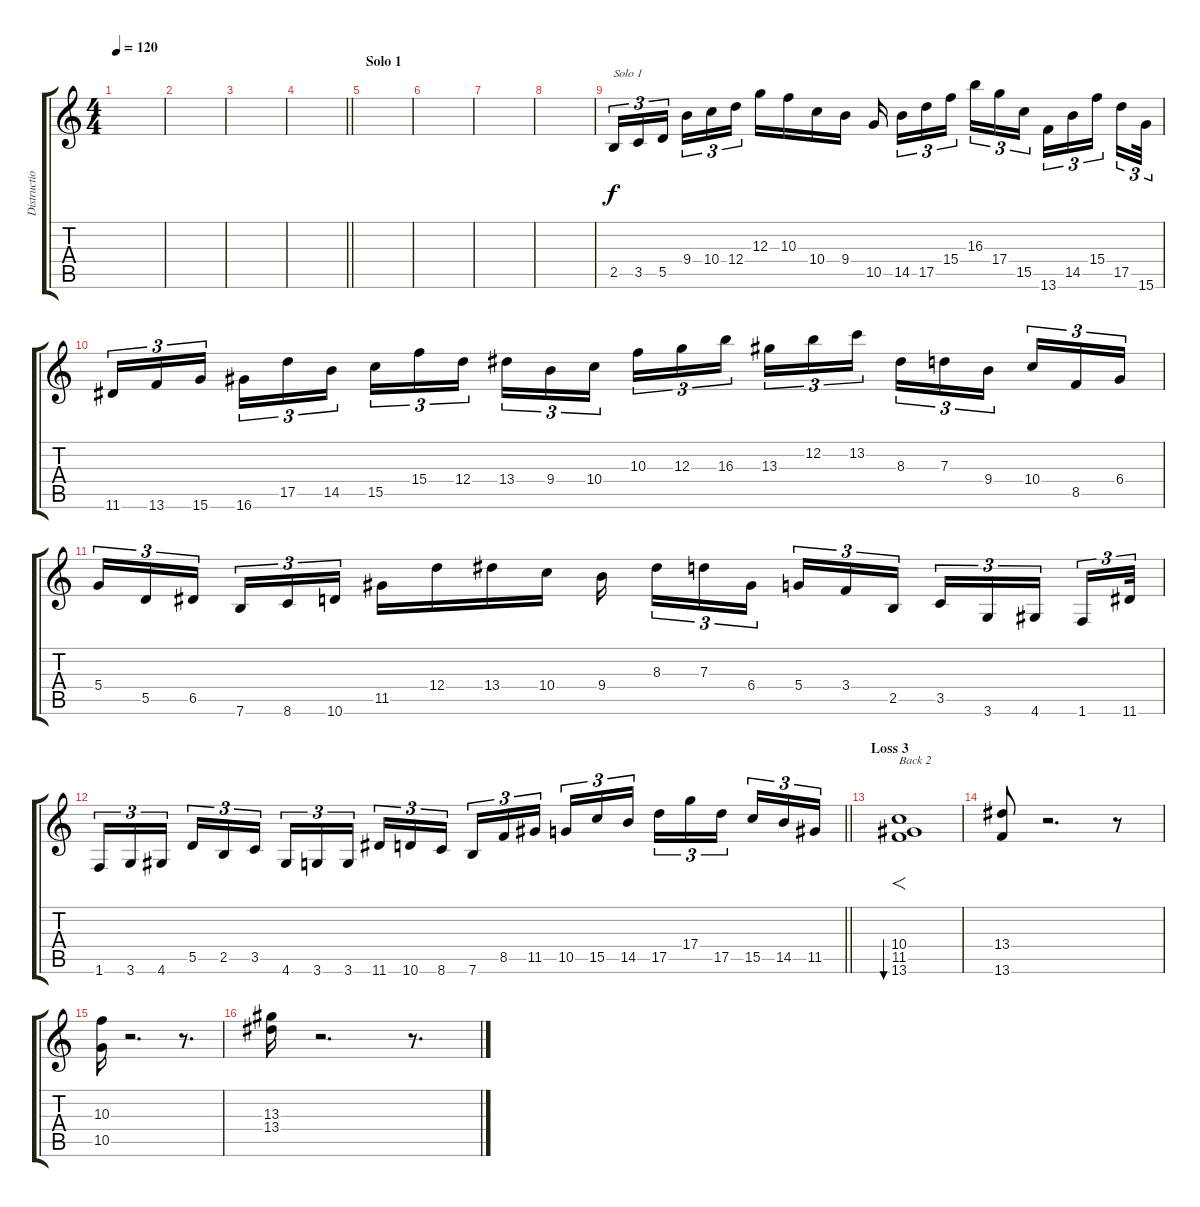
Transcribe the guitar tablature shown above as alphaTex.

\track ("Distruction Guitar 1" "Distructio") {instrument distortionguitar}
\staff {score tabs}
\tuning (E4 B3 G3 D3 A2 E2) {hide}
\ts (4 4)
\tempo 120
\clef g2
\ks c
|
|
|
\barLineRight lightlight
|
\section ("" "Solo 1")
|
|
|
|
2.5.16{tu (3 2) txt "Solo 1"} 3.5.16{tu (3 2)} 5.5.16{tu (3 2) beam splitsecondary} 9.4.16{tu (3 2)} 10.4.16{tu (3 2)} 12.4.16{tu (3 2)} 12.3.16 10.3.16 10.4.16 9.4.16 10.5.16{beam splitsecondary} 14.5.16{tu (3 2)} 17.5.16{tu (3 2)} 15.4.16{tu (3 2) beam splitsecondary} 16.3.16{tu (3 2)} 17.4.16{tu (3 2)} 15.5.16{tu (3 2) beam splitsecondary} 13.6.16{tu (3 2)} 14.5.16{tu (3 2)} 15.4.16{tu (3 2) beam splitsecondary} 17.5.16{tu (3 2)} 15.6.32{tu (3 2)} |
11.6.16{tu (3 2)} 13.6.16{tu (3 2)} 15.6.16{tu (3 2) beam splitsecondary} 16.6.16{tu (3 2)} 17.5.16{tu (3 2)} 14.5.16{tu (3 2)} 15.5.16{tu (3 2)} 15.4.16{tu (3 2)} 12.4.16{tu (3 2) beam splitsecondary} 13.4.16{tu (3 2)} 9.4.16{tu (3 2)} 10.4.16{tu (3 2)} 10.3.16{tu (3 2)} 12.3.16{tu (3 2)} 16.3.16{tu (3 2) beam splitsecondary} 13.3.16{tu (3 2)} 12.2.16{tu (3 2)} 13.2.16{tu (3 2)} 8.3.16{tu (3 2)} 7.3.16{tu (3 2)} 9.4.16{tu (3 2) beam splitsecondary} 10.4.16{tu (3 2)} 8.5.16{tu (3 2)} 6.4.16{tu (3 2)} |
5.4.16{tu (3 2)} 5.5.16{tu (3 2)} 6.5.16{tu (3 2) beam splitsecondary} 7.6.16{tu (3 2)} 8.6.16{tu (3 2)} 10.6.16{tu (3 2)} 11.5.16 12.4.16 13.4.16 10.4.16 9.4.16{beam splitsecondary} 8.3.16{tu (3 2)} 7.3.16{tu (3 2)} 6.4.16{tu (3 2) beam splitsecondary} 5.4.16{tu (3 2)} 3.4.16{tu (3 2)} 2.5.16{tu (3 2) beam splitsecondary} 3.5.16{tu (3 2)} 3.6.16{tu (3 2)} 4.6.16{tu (3 2) beam splitsecondary} 1.6.16{tu (3 2)} 11.6.32{tu (3 2)} |
\barLineRight lightlight
1.6.16{tu (3 2)} 3.6.16{tu (3 2)} 4.6.16{tu (3 2) beam splitsecondary} 5.5.16{tu (3 2)} 2.5.16{tu (3 2)} 3.5.16{tu (3 2)} 4.6.16{tu (3 2)} 3.6.16{tu (3 2)} 3.6.16{tu (3 2) beam splitsecondary} 11.6.16{tu (3 2)} 10.6.16{tu (3 2)} 8.6.16{tu (3 2)} 7.6.16{tu (3 2)} 8.5.16{tu (3 2)} 11.5.16{tu (3 2) beam splitsecondary} 10.5.16{tu (3 2)} 15.5.16{tu (3 2)} 14.5.16{tu (3 2)} 17.5.16{tu (3 2)} 17.4.16{tu (3 2)} 17.5.16{tu (3 2) beam splitsecondary} 15.5.16{tu (3 2)} 14.5.16{tu (3 2)} 11.5.16{tu (3 2)} |
\section ("" "Loss 3")
(10.4 11.5 13.6).1{f bu 480 txt "Back 2" volume 10} |
(13.4 13.6).8{volume 12 balance 8} r.2{d} r.8 |
(10.3 10.5).16 r.2{d} r.8{d} |
(13.3 13.4).16 r.2{d} r.8{d}
